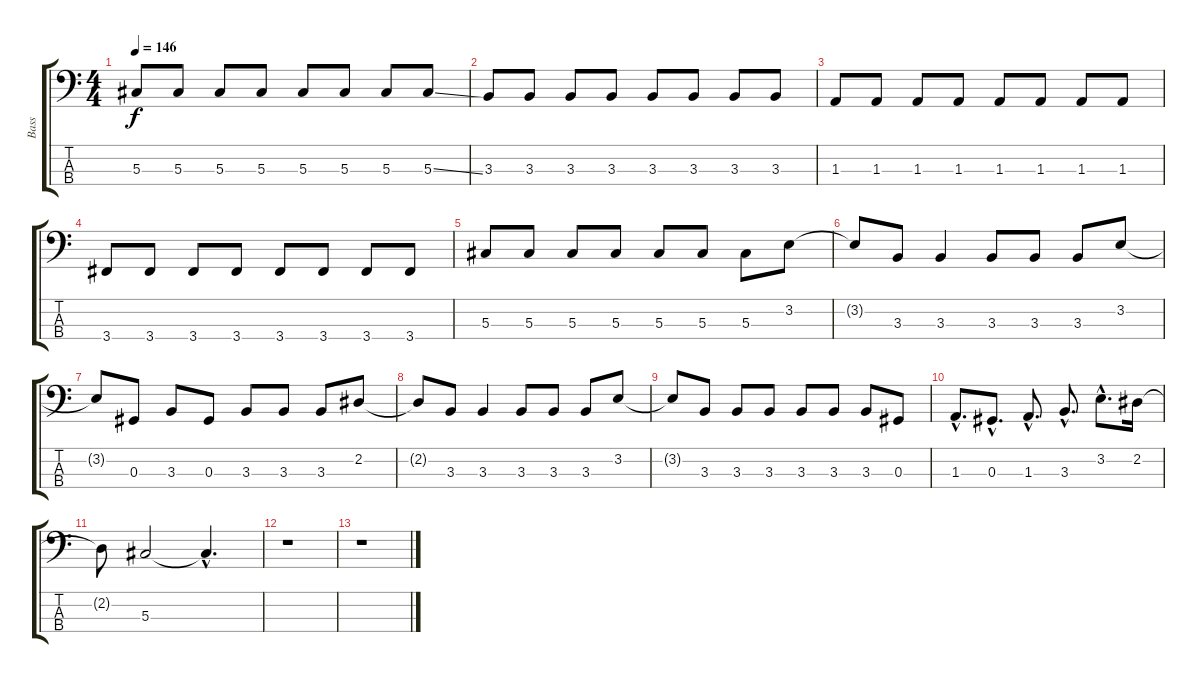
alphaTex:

\track ("Bass" "Bass") {instrument electricbasspick}
\staff {score tabs}
\tuning (Gb2 Db2 Ab1 Eb1) {hide}
\ts (4 4)
\tempo 146
\clef f4
\ks c
5.3.8{dy f} 5.3.8 5.3.8 5.3.8 5.3.8 5.3.8 5.3.8 5.3{ss}.8 |
3.3.8 3.3.8 3.3.8 3.3.8 3.3.8 3.3.8 3.3.8 3.3.8 |
1.3.8 1.3.8 1.3.8 1.3.8 1.3.8 1.3.8 1.3.8 1.3.8 |
3.4.8 3.4.8 3.4.8 3.4.8 3.4.8 3.4.8 3.4.8 3.4.8 |
5.3.8 5.3.8 5.3.8 5.3.8 5.3.8 5.3.8 5.3.8 3.2.8 |
3.2{t}.8 3.3.8 3.3.4 3.3.8 3.3.8 3.3.8 3.2.8 |
3.2{t}.8 0.3.8 3.3.8 0.3.8 3.3.8 3.3.8 3.3.8 2.2.8 |
2.2{t}.8 3.3.8 3.3.4 3.3.8 3.3.8 3.3.8 3.2.8 |
3.2{t}.8 3.3.8 3.3.8 3.3.8 3.3.8 3.3.8 3.3.8 0.3.8 |
1.3{hac}.8{d} 0.3{hac}.8{d} 1.3{hac}.8{d} 3.3{hac}.8{d} 3.2{hac}.8{d} 2.2.16 |
2.2{t}.8 5.3.2 5.3{hac t}.4{d} |
r.1 |
r.1
